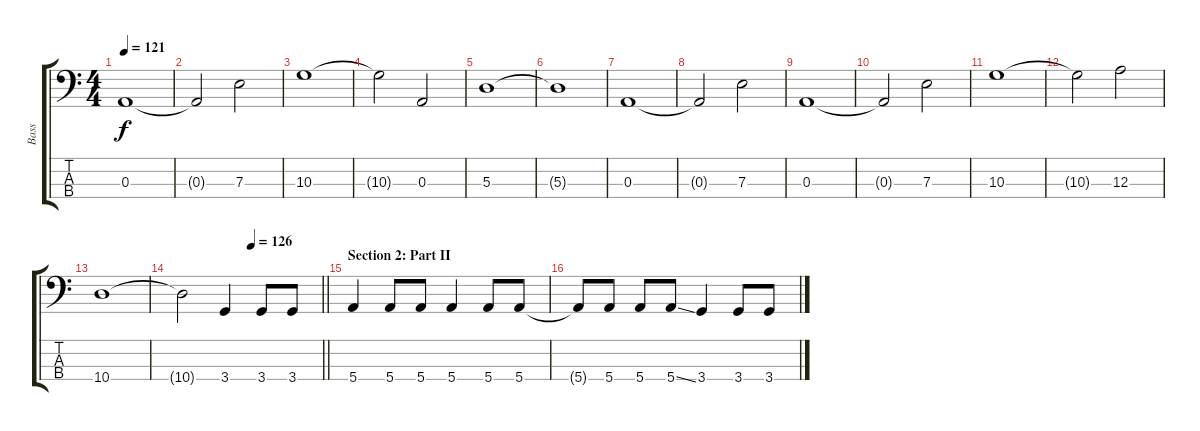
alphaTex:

\track ("Bass" "Bass") {instrument electricbassfinger}
\staff {score tabs}
\tuning (G2 D2 A1 E1) {hide}
\ts (4 4)
\tempo 121
\clef f4
\ks c
0.3.1{dy f} |
0.3{t}.2 7.3.2 |
10.3.1 |
10.3{t}.2 0.3.2 |
5.3.1 |
5.3{t}.1 |
0.3.1 |
0.3{t}.2 7.3.2 |
0.3.1 |
0.3{t}.2 7.3.2 |
10.3.1 |
10.3{t}.2 12.3.2 |
10.4.1 |
\tempo (126 0.5)
\barLineRight lightlight
10.4{t}.2 3.4.4{volume 12} 3.4.8 3.4.8 |
\section ("" "Section 2: Part II")
5.4.4 5.4.8 5.4.8 5.4.4 5.4.8 5.4.8 |
5.4{t}.8 5.4.8 5.4.8 5.4{ss}.8 3.4.4 3.4.8 3.4{ss}.8
